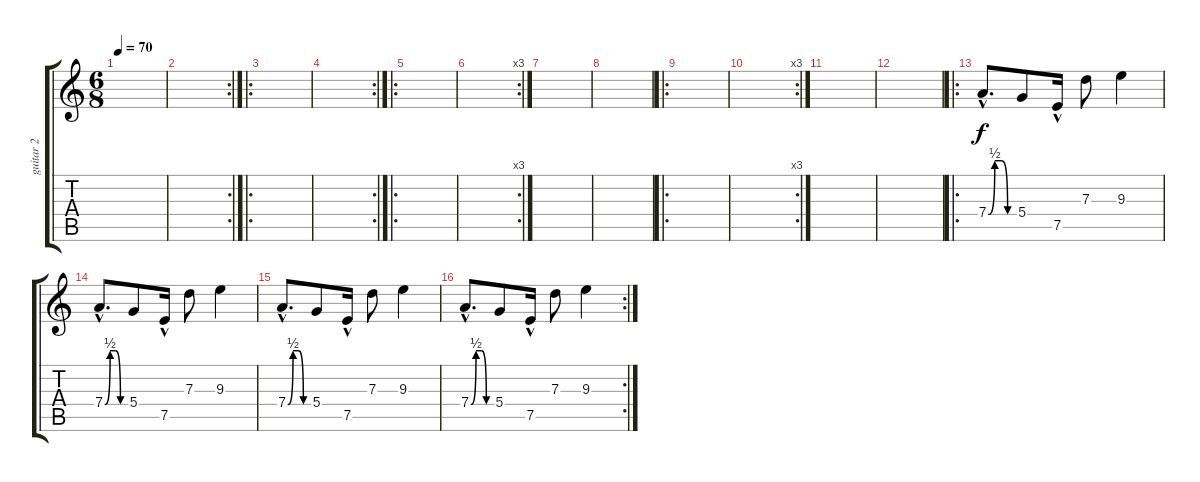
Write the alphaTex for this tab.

\track ("guitar 2" "guitar 2") {instrument overdrivenguitar}
\staff {score tabs}
\tuning (E4 B3 G3 D3 A2 E2) {hide}
\ts (6 8)
\tempo 70
\clef g2
\ks c
|
\rc 2
|
\ro
|
\rc 2
|
\ro
|
\rc 3
|
|
|
\ro
|
\rc 3
|
|
|
\ro
7.4{be (custom 0 0 15 2 30 2 45 0 60 0) hac}.8{d} 5.4.8 7.5{hac}.16 7.3.8 9.3.4 |
7.4{be (custom 0 0 15 2 30 2 45 0 60 0) hac}.8{d} 5.4.8 7.5{hac}.16 7.3.8 9.3.4 |
7.4{be (custom 0 0 15 2 30 2 45 0 60 0) hac}.8{d} 5.4.8 7.5{hac}.16 7.3.8 9.3.4 |
\rc 2
7.4{be (custom 0 0 15 2 30 2 45 0 60 0) hac}.8{d} 5.4.8 7.5{hac}.16 7.3.8 9.3.4
